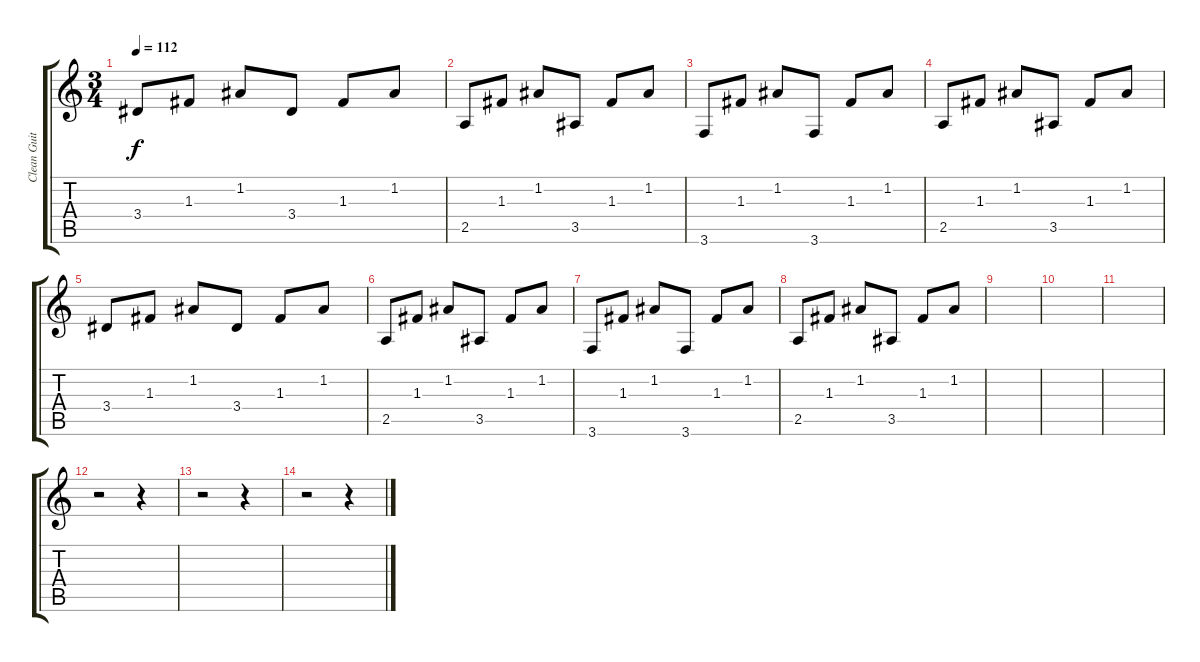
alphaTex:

\track ("Clean Guitar" "Clean Guit") {instrument electricguitarclean}
\staff {score tabs}
\tuning (D4 A3 F3 C3 G2 D2) {hide}
\ts (3 4)
\tempo 112
\clef g2
\ks c
3.4.8{dy f instrument electricguitarclean} 1.3.8 1.2.8 3.4.8 1.3.8 1.2.8 |
2.5.8 1.3.8 1.2.8 3.5.8 1.3.8 1.2.8 |
3.6.8 1.3.8 1.2.8 3.6.8 1.3.8 1.2.8 |
2.5.8 1.3.8 1.2.8 3.5.8 1.3.8 1.2.8 |
3.4.8 1.3.8 1.2.8 3.4.8 1.3.8 1.2.8 |
2.5.8 1.3.8 1.2.8 3.5.8 1.3.8 1.2.8 |
3.6.8 1.3.8 1.2.8 3.6.8 1.3.8 1.2.8 |
2.5.8 1.3.8 1.2.8 3.5.8 1.3.8 1.2.8 |
|
|
|
r.2 r.4 |
r.2 r.4 |
r.2 r.4
